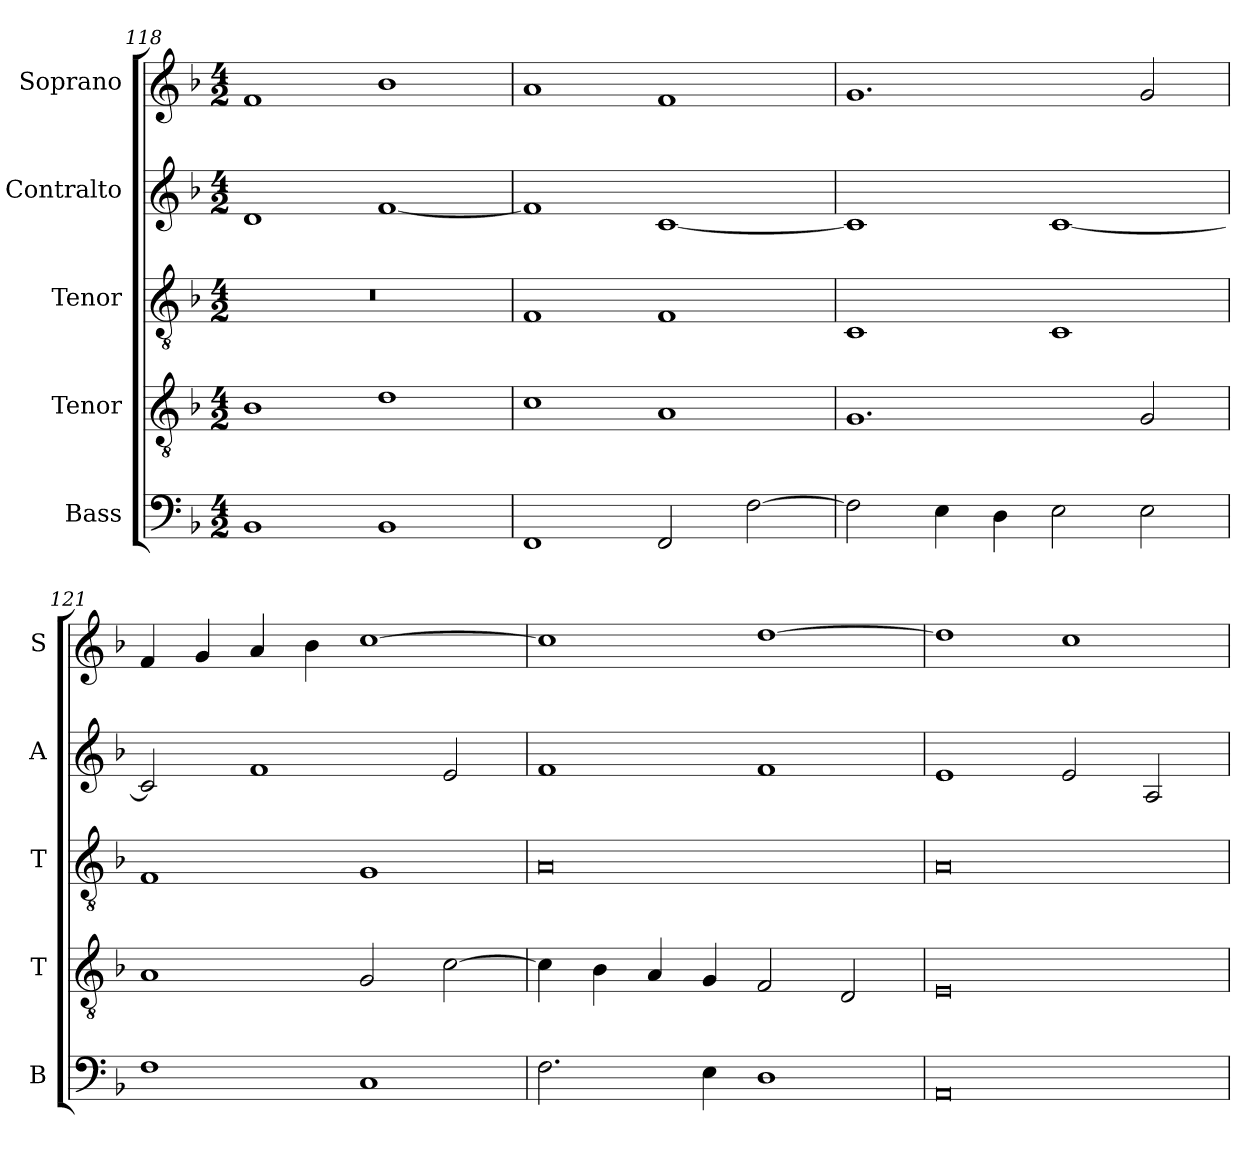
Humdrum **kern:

**kern	**kern	**kern	**kern	**kern
*part5	*part4	*part3	*part2	*part1
*staff5	*staff4	*staff3	*staff2	*staff1
*I"Bass	*I"Tenor	*I"Tenor	*I"Contralto	*I"Soprano
*I'B	*I'T	*I'T	*I'A	*I'S
*clefF4	*clefGv2	*clefGv2	*clefG2	*clefG2
*k[b-]	*k[b-]	*k[b-]	*k[b-]	*k[b-]
*F:ion	*F:ion	*F:ion	*F:ion	*F:ion
*M4/2	*M4/2	*M4/2	*M4/2	*M4/2
=118	=118	=118	=118	=118
1BB-	1B-	0r	1d	1f
1BB-	1d	.	[1f	1b-
=119	=119	=119	=119	=119
1FF	1c	1F	1f]	1a
2FF	1A	1F	[1c	1f
[2F	.	.	.	.
=120	=120	=120	=120	=120
2F]	1.G	1C	1c]	1.g
4E	.	.	.	.
4D	.	.	.	.
2E	.	1C	[1c	.
2E	2G	.	.	2g
=121	=121	=121	=121	=121
1F	1A	1F	2c]	4f
.	.	.	.	4g
.	.	.	1f	4a
.	.	.	.	4b-
1C	2G	1G	.	[1cc
.	[2c	.	2e	.
=122	=122	=122	=122	=122
2.F	4c]	0A	1f	1cc]
.	4B-	.	.	.
.	4A	.	.	.
4E	4G	.	.	.
1D	2F	.	1f	[1dd
.	2D	.	.	.
=123	=123	=123	=123	=123
0AA	0E	0A	1e	1dd]
.	.	.	2e	1cc
.	.	.	2A	.
=	=	=	=	=
*-	*-	*-	*-	*-
